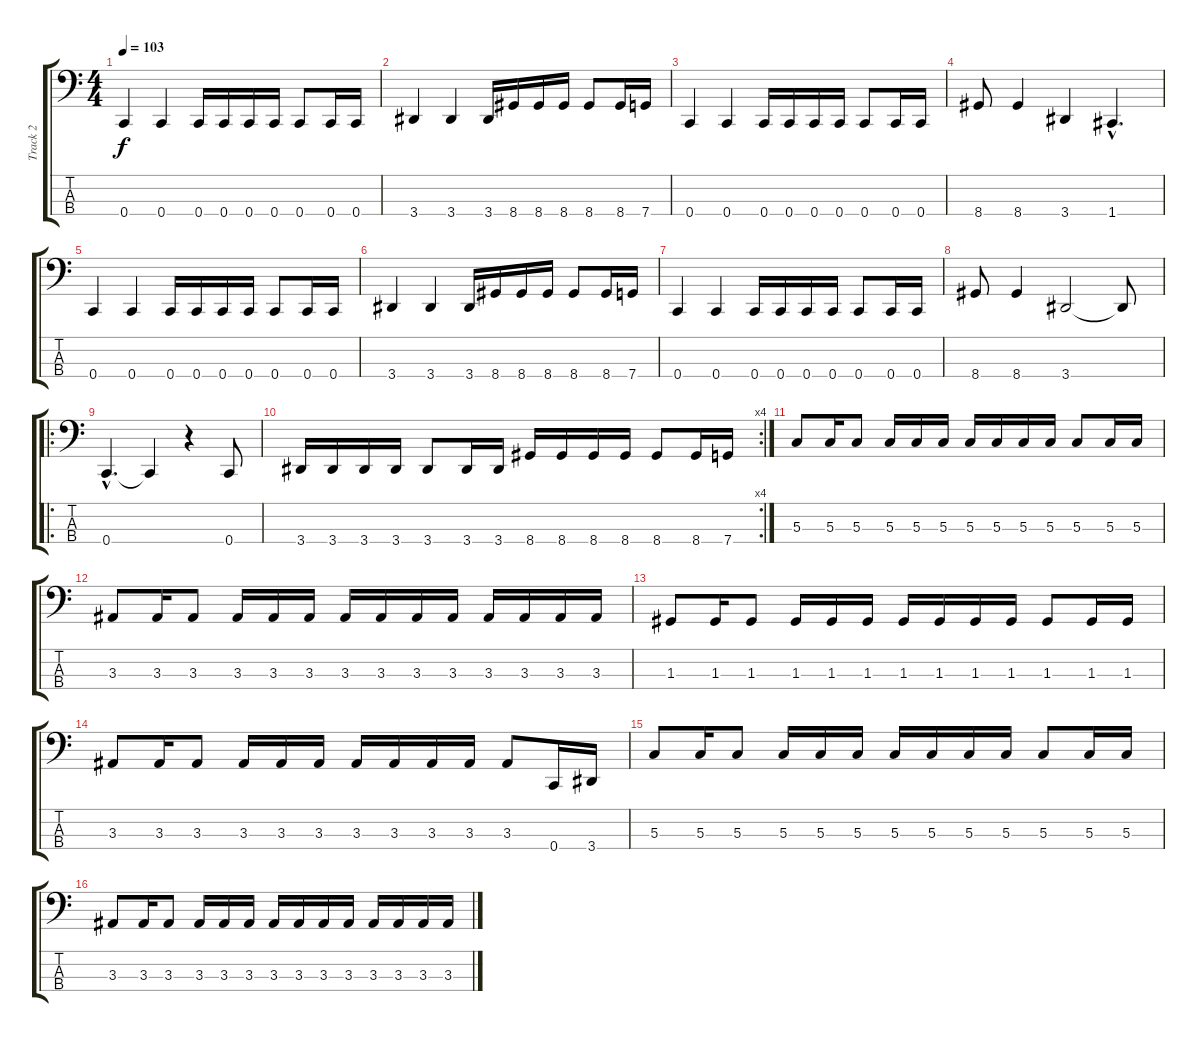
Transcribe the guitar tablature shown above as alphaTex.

\track ("Track 2" "Track 2") {instrument electricbasspick}
\staff {score tabs}
\tuning (F2 C2 G1 C1) {hide}
\ts (4 4)
\tempo 103
\clef f4
\ks c
0.4.4{dy f instrument electricbasspick} 0.4.4 0.4.16 0.4.16 0.4.16 0.4.16 0.4.8 0.4.16 0.4.16 |
3.4.4 3.4.4 3.4.16 8.4.16 8.4.16 8.4.16 8.4.8 8.4.16 7.4.16 |
0.4.4 0.4.4 0.4.16 0.4.16 0.4.16 0.4.16 0.4.8 0.4.16 0.4.16 |
8.4.8 8.4.4 3.4.4 1.4{hac}.4{d} |
0.4.4 0.4.4 0.4.16 0.4.16 0.4.16 0.4.16 0.4.8 0.4.16 0.4.16 |
3.4.4 3.4.4 3.4.16 8.4.16 8.4.16 8.4.16 8.4.8 8.4.16 7.4.16 |
0.4.4 0.4.4 0.4.16 0.4.16 0.4.16 0.4.16 0.4.8 0.4.16 0.4.16 |
8.4.8 8.4.4 3.4.2 3.4{t}.8 |
\ro
0.4{hac}.4{d} 0.4{t}.4 r.4 0.4.8 |
\rc 4
3.4.16 3.4.16 3.4.16 3.4.16 3.4.8 3.4.16 3.4.16 8.4.16 8.4.16 8.4.16 8.4.16 8.4.8 8.4.16 7.4.16 |
5.3.8 5.3.16 5.3.8 5.3.16 5.3.16 5.3.16 5.3.16 5.3.16 5.3.16 5.3.16 5.3.8 5.3.16 5.3.16 |
3.3.8 3.3.16 3.3.8 3.3.16 3.3.16 3.3.16 3.3.16 3.3.16 3.3.16 3.3.16 3.3.16 3.3.16 3.3.16 3.3.16 |
1.3.8 1.3.16 1.3.8 1.3.16 1.3.16 1.3.16 1.3.16 1.3.16 1.3.16 1.3.16 1.3.8 1.3.16 1.3.16 |
3.3.8 3.3.16 3.3.8 3.3.16 3.3.16 3.3.16 3.3.16 3.3.16 3.3.16 3.3.16 3.3.8 0.4.16 3.4.16 |
5.3.8 5.3.16 5.3.8 5.3.16 5.3.16 5.3.16 5.3.16 5.3.16 5.3.16 5.3.16 5.3.8 5.3.16 5.3.16 |
3.3.8 3.3.16 3.3.8 3.3.16 3.3.16 3.3.16 3.3.16 3.3.16 3.3.16 3.3.16 3.3.16 3.3.16 3.3.16 3.3.16
